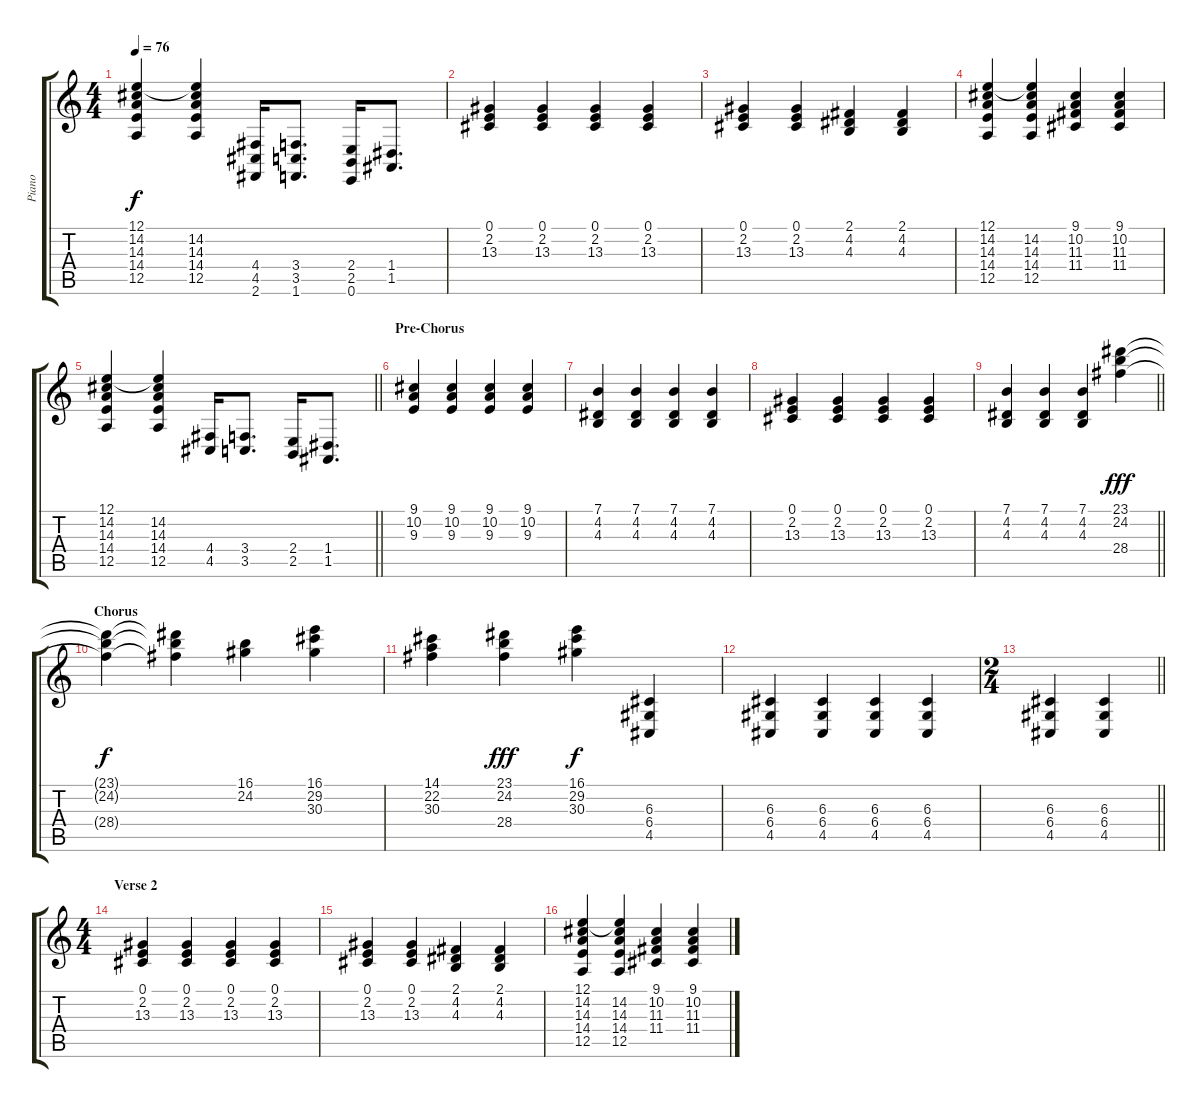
\track ("Piano" "Piano") {instrument acousticgrandpiano}
\staff {score tabs}
\tuning (E4 B3 G3 D3 A2 E2) {hide}
\ts (4 4)
\tempo 76
\clef g2
\ks c
(12.1 14.2 14.3 14.4 12.5).4{dy f} (12.1{t} 14.2 14.3 14.4 12.5).4 (4.4 4.5 2.6).16 (3.4 3.5 1.6).8{d} (2.4 2.5 0.6).16 (1.4 1.5).8{d} |
(0.1 2.2 13.3).4 (0.1 2.2 13.3).4 (0.1 2.2 13.3).4 (0.1 2.2 13.3).4 |
(0.1 2.2 13.3).4 (0.1 2.2 13.3).4 (2.1 4.2 4.3).4 (2.1 4.2 4.3).4 |
(12.1 14.2 14.3 14.4 12.5).4 (12.1{t} 14.2 14.3 14.4 12.5).4 (9.1 10.2 11.3 11.4).4 (9.1 10.2 11.3 11.4).4 |
\barLineRight lightlight
(12.1 14.2 14.3 14.4 12.5).4 (12.1{t} 14.2 14.3 14.4 12.5).4 (4.4 4.5).16 (3.4 3.5).8{d} (2.4 2.5).16 (1.4 1.5).8{d} |
\section ("" "Pre-Chorus")
(9.1 10.2 9.3).4 (9.1 10.2 9.3).4 (9.1 10.2 9.3).4 (9.1 10.2 9.3).4 |
(7.1 4.2 4.3).4 (7.1 4.2 4.3).4 (7.1 4.2 4.3).4 (7.1 4.2 4.3).4 |
(0.1 2.2 13.3).4 (0.1 2.2 13.3).4 (0.1 2.2 13.3).4 (0.1 2.2 13.3).4 |
\barLineRight lightlight
(7.1 4.2 4.3).4 (7.1 4.2 4.3).4 (7.1 4.2 4.3).4 (23.1 24.2 28.4).4{dy fff} |
\section ("" "Chorus")
(23.1{t} 24.2{t} 28.4{t}).4{dy f} (23.1{t} 24.2{t} 28.4{t}).4 (16.1 24.2).4 (16.1 29.2 30.3).4 |
(14.1 22.2 30.3).4 (23.1 24.2 28.4).4{dy fff} (16.1 29.2 30.3).4{dy f} (6.3 6.4 4.5).4 |
(6.3 6.4 4.5).4 (6.3 6.4 4.5).4 (6.3 6.4 4.5).4 (6.3 6.4 4.5).4 |
\ts (2 4)
\barLineRight lightlight
(6.3 6.4 4.5).4 (6.3 6.4 4.5).4 |
\ts (4 4)
\section ("" "Verse 2")
(0.1 2.2 13.3).4 (0.1 2.2 13.3).4 (0.1 2.2 13.3).4 (0.1 2.2 13.3).4 |
(0.1 2.2 13.3).4 (0.1 2.2 13.3).4 (2.1 4.2 4.3).4 (2.1 4.2 4.3).4 |
(12.1 14.2 14.3 14.4 12.5).4 (12.1{t} 14.2 14.3 14.4 12.5).4 (9.1 10.2 11.3 11.4).4 (9.1 10.2 11.3 11.4).4
